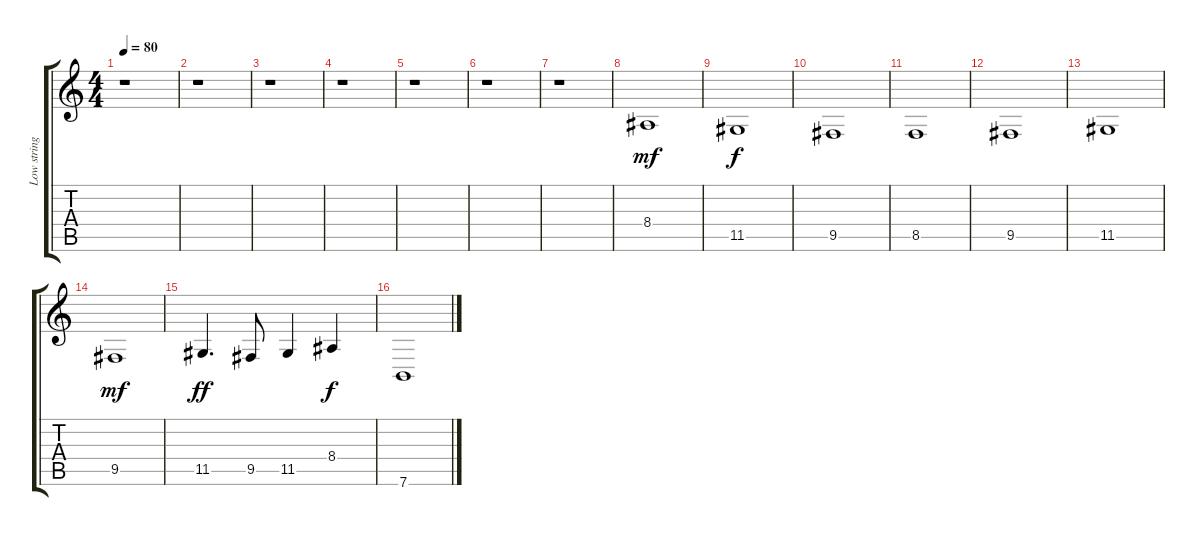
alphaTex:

\track ("Low strings" "Low string") {instrument viola}
\staff {score tabs}
\tuning (E4 B3 G3 D3 A2 E2) {hide}
\ts (4 4)
\tempo 80
\clef g2
\ks c
r.1{dy mf instrument viola} |
r.1 |
r.1 |
r.1 |
r.1 |
r.1 |
r.1 |
8.4.1 |
11.5.1{dy f} |
9.5.1 |
8.5.1 |
9.5.1 |
11.5.1 |
9.5.1{dy mf} |
11.5.4{d dy ff} 9.5.8 11.5.4 8.4.4{dy f} |
7.6.1
